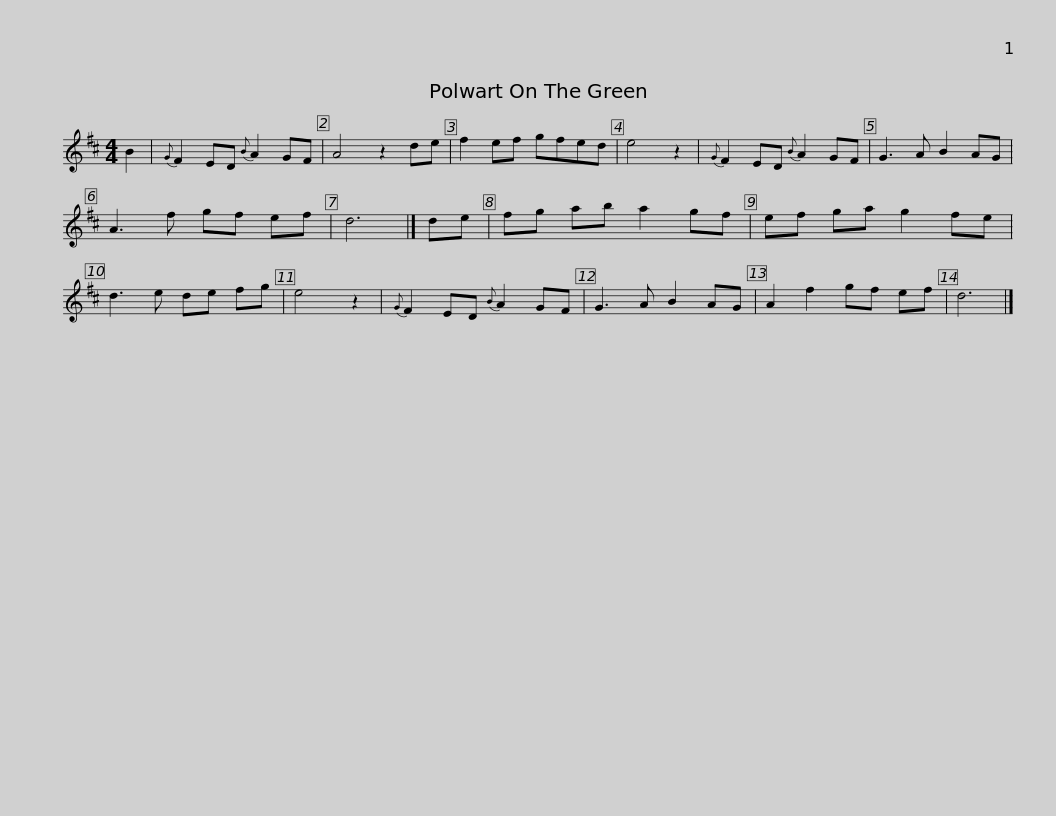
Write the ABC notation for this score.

X:1
L:1/8
M:4/4
I:linebreak $
K:D
V:1 treble
V:1
 B2 |{G} F2 ED{B} A2 GF | A4 z2 de | f2 ef gfed | e4 z2 | %5
{G} F2 ED{B} A2 GF | G3 A B2 AG |$ A3 f gf ef | d6 |] de | %10
 fg ab a2 gf | ef ga g2 fe | d3 e de fg | e4 z2 |{G} F2 ED{B} A2 GF |$ %15
 G3 A B2 AG | A2 f2 gf ef | d6 |] %18
